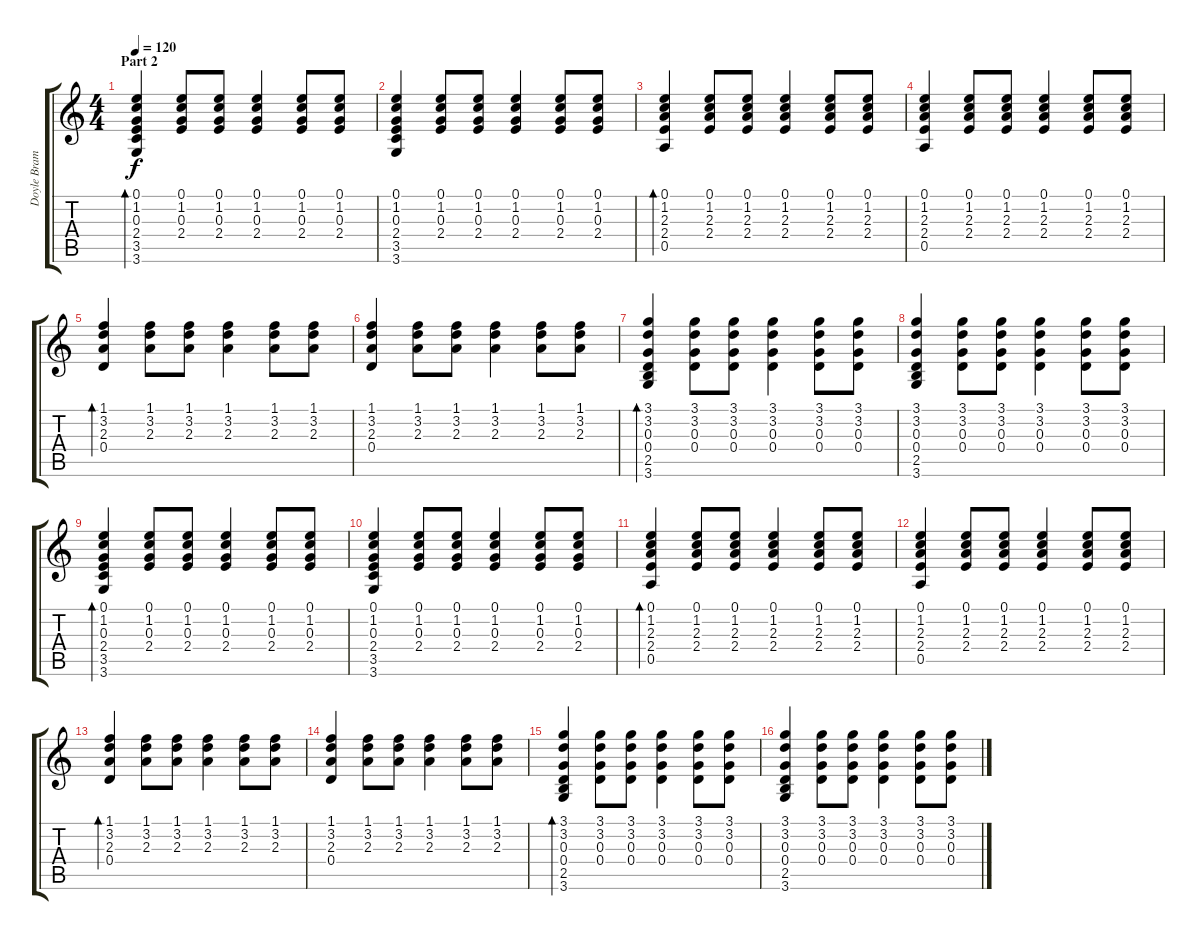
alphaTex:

\track ("Doyle Bramhall II (Rhytm Acoustic Gui" "Doyle Bram") {instrument acousticguitarsteel}
\staff {score tabs}
\tuning (E4 B3 G3 D3 A2 E2) {hide}
\ts (4 4)
\section ("" "Part 2")
\tempo 120
\clef g2
\ks c
(0.1 1.2 0.3 2.4 3.5 3.6).4{bd 60 dy f} (0.1 1.2 0.3 2.4).8 (0.1 1.2 0.3 2.4).8 (0.1 1.2 0.3 2.4).4 (0.1 1.2 0.3 2.4).8 (0.1 1.2 0.3 2.4).8 |
(0.1 1.2 0.3 2.4 3.5 3.6).4 (0.1 1.2 0.3 2.4).8 (0.1 1.2 0.3 2.4).8 (0.1 1.2 0.3 2.4).4 (0.1 1.2 0.3 2.4).8 (0.1 1.2 0.3 2.4).8 |
(0.1 1.2 2.3 2.4 0.5).4{bd 60} (0.1 1.2 2.3 2.4).8 (0.1 1.2 2.3 2.4).8 (0.1 1.2 2.3 2.4).4 (0.1 1.2 2.3 2.4).8 (0.1 1.2 2.3 2.4).8 |
(0.1 1.2 2.3 2.4 0.5).4 (0.1 1.2 2.3 2.4).8 (0.1 1.2 2.3 2.4).8 (0.1 1.2 2.3 2.4).4 (0.1 1.2 2.3 2.4).8 (0.1 1.2 2.3 2.4).8 |
(1.1 3.2 2.3 0.4).4{bd 60} (1.1 3.2 2.3).8 (1.1 3.2 2.3).8 (1.1 3.2 2.3).4 (1.1 3.2 2.3).8 (1.1 3.2 2.3).8 |
(1.1 3.2 2.3 0.4).4 (1.1 3.2 2.3).8 (1.1 3.2 2.3).8 (1.1 3.2 2.3).4 (1.1 3.2 2.3).8 (1.1 3.2 2.3).8 |
(3.1 3.2 0.3 0.4 2.5 3.6).4{bd 60} (3.1 3.2 0.3 0.4).8 (3.1 3.2 0.3 0.4).8 (3.1 3.2 0.3 0.4).4 (3.1 3.2 0.3 0.4).8 (3.1 3.2 0.3 0.4).8 |
(3.1 3.2 0.3 0.4 2.5 3.6).4 (3.1 3.2 0.3 0.4).8 (3.1 3.2 0.3 0.4).8 (3.1 3.2 0.3 0.4).4 (3.1 3.2 0.3 0.4).8 (3.1 3.2 0.3 0.4).8 |
(0.1 1.2 0.3 2.4 3.5 3.6).4{bd 60} (0.1 1.2 0.3 2.4).8 (0.1 1.2 0.3 2.4).8 (0.1 1.2 0.3 2.4).4 (0.1 1.2 0.3 2.4).8 (0.1 1.2 0.3 2.4).8 |
(0.1 1.2 0.3 2.4 3.5 3.6).4 (0.1 1.2 0.3 2.4).8 (0.1 1.2 0.3 2.4).8 (0.1 1.2 0.3 2.4).4 (0.1 1.2 0.3 2.4).8 (0.1 1.2 0.3 2.4).8 |
(0.1 1.2 2.3 2.4 0.5).4{bd 60} (0.1 1.2 2.3 2.4).8 (0.1 1.2 2.3 2.4).8 (0.1 1.2 2.3 2.4).4 (0.1 1.2 2.3 2.4).8 (0.1 1.2 2.3 2.4).8 |
(0.1 1.2 2.3 2.4 0.5).4 (0.1 1.2 2.3 2.4).8 (0.1 1.2 2.3 2.4).8 (0.1 1.2 2.3 2.4).4 (0.1 1.2 2.3 2.4).8 (0.1 1.2 2.3 2.4).8 |
(1.1 3.2 2.3 0.4).4{bd 60} (1.1 3.2 2.3).8 (1.1 3.2 2.3).8 (1.1 3.2 2.3).4 (1.1 3.2 2.3).8 (1.1 3.2 2.3).8 |
(1.1 3.2 2.3 0.4).4 (1.1 3.2 2.3).8 (1.1 3.2 2.3).8 (1.1 3.2 2.3).4 (1.1 3.2 2.3).8 (1.1 3.2 2.3).8 |
(3.1 3.2 0.3 0.4 2.5 3.6).4{bd 60} (3.1 3.2 0.3 0.4).8 (3.1 3.2 0.3 0.4).8 (3.1 3.2 0.3 0.4).4 (3.1 3.2 0.3 0.4).8 (3.1 3.2 0.3 0.4).8 |
(3.1 3.2 0.3 0.4 2.5 3.6).4 (3.1 3.2 0.3 0.4).8 (3.1 3.2 0.3 0.4).8 (3.1 3.2 0.3 0.4).4 (3.1 3.2 0.3 0.4).8 (3.1 3.2 0.3 0.4).8
